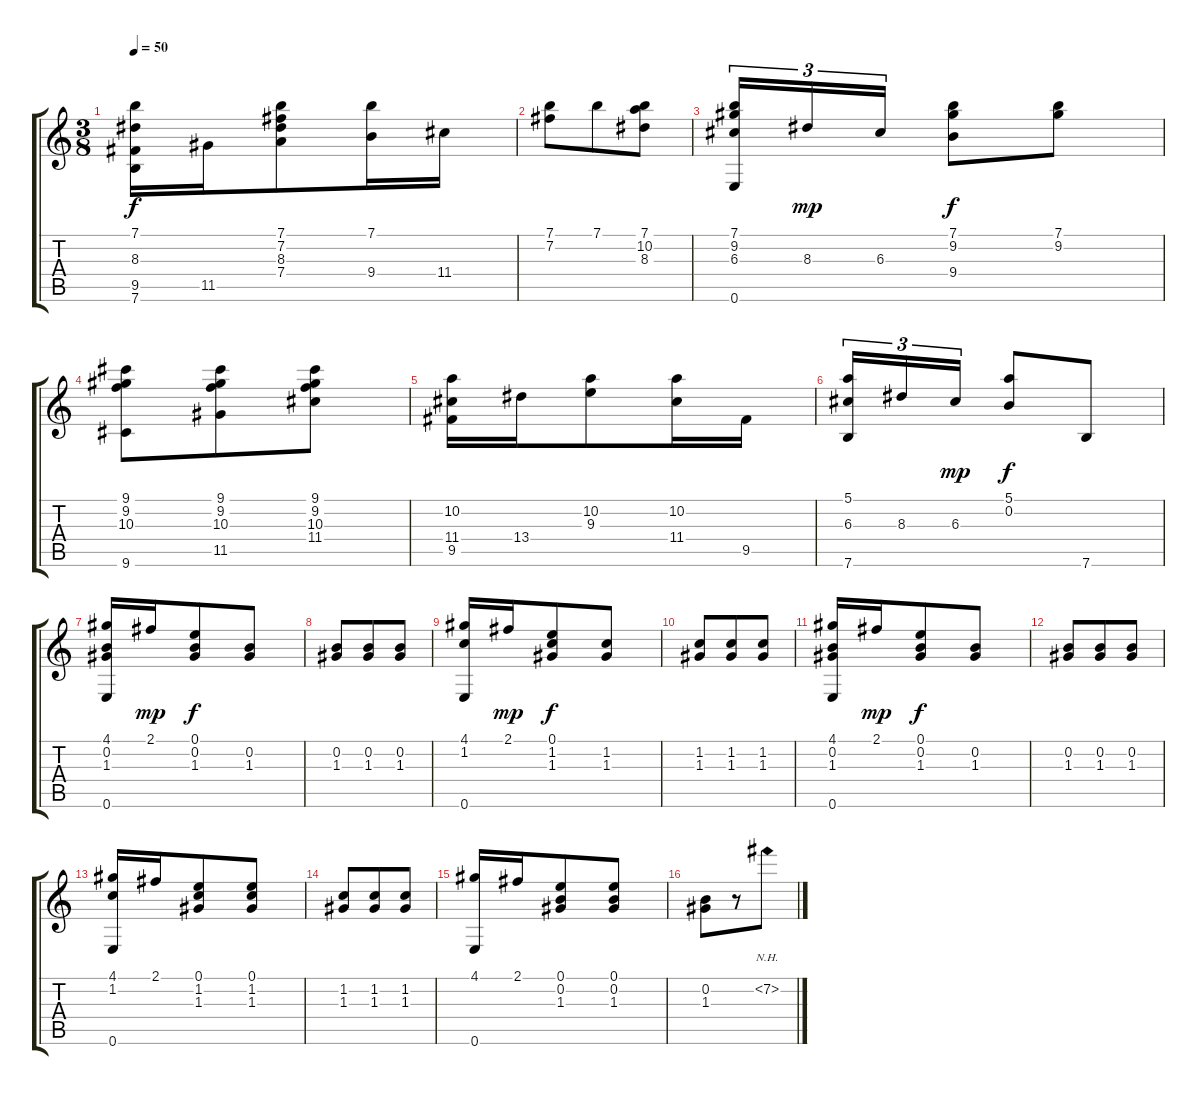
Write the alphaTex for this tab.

\track "" {instrument acousticguitarnylon}
\staff {score tabs}
\tuning (E4 B3 G3 D3 A2 E2) {hide}
\ts (3 8)
\tempo 50
\clef g2
\ks c
(7.1 8.3 9.5 7.6).16{dy f} 11.5.16 (7.1 7.2 8.3 7.4).8 (7.1 9.4).16 11.4.16 |
(7.1 7.2).8 7.1.8 (7.1 10.2 8.3).8 |
(7.1 9.2 6.3 0.6).16{tu (3 2)} 8.3.16{tu (3 2) dy mp} 6.3.16{tu (3 2)} (7.1 9.2 9.4).8{dy f} (7.1 9.2).8 |
(9.1 9.2 10.3 9.6).8 (9.1 9.2 10.3 11.5).8 (9.1 9.2 10.3 11.4).8 |
(10.2 11.4 9.5).16 13.4.16 (10.2 9.3).8 (10.2 11.4).16 9.5.16 |
(5.1 6.3 7.6).16{tu (3 2)} 8.3.16{tu (3 2)} 6.3.16{tu (3 2) dy mp} (5.1 0.2).8{dy f} 7.6.8 |
(4.1 0.2 1.3 0.6).16 2.1.16{dy mp} (0.1 0.2 1.3).8{dy f} (0.2 1.3).8 |
(0.2 1.3).8 (0.2 1.3).8 (0.2 1.3).8 |
(4.1 1.2 0.6).16 2.1.16{dy mp} (0.1 1.2 1.3).8{dy f} (1.2 1.3).8 |
(1.2 1.3).8 (1.2 1.3).8 (1.2 1.3).8 |
(4.1 0.2 1.3 0.6).16 2.1.16{dy mp} (0.1 0.2 1.3).8{dy f} (0.2 1.3).8 |
(0.2 1.3).8 (0.2 1.3).8 (0.2 1.3).8 |
(4.1 1.2 0.6).16 2.1.16 (0.1 1.2 1.3).8 (0.1 1.2 1.3).8 |
(1.2 1.3).8 (1.2 1.3).8 (1.2 1.3).8 |
(4.1 0.6).16 2.1.16 (0.1 0.2 1.3).8 (0.1 0.2 1.3).8 |
(0.2 1.3).8 r.8 7.2{nh}.8
